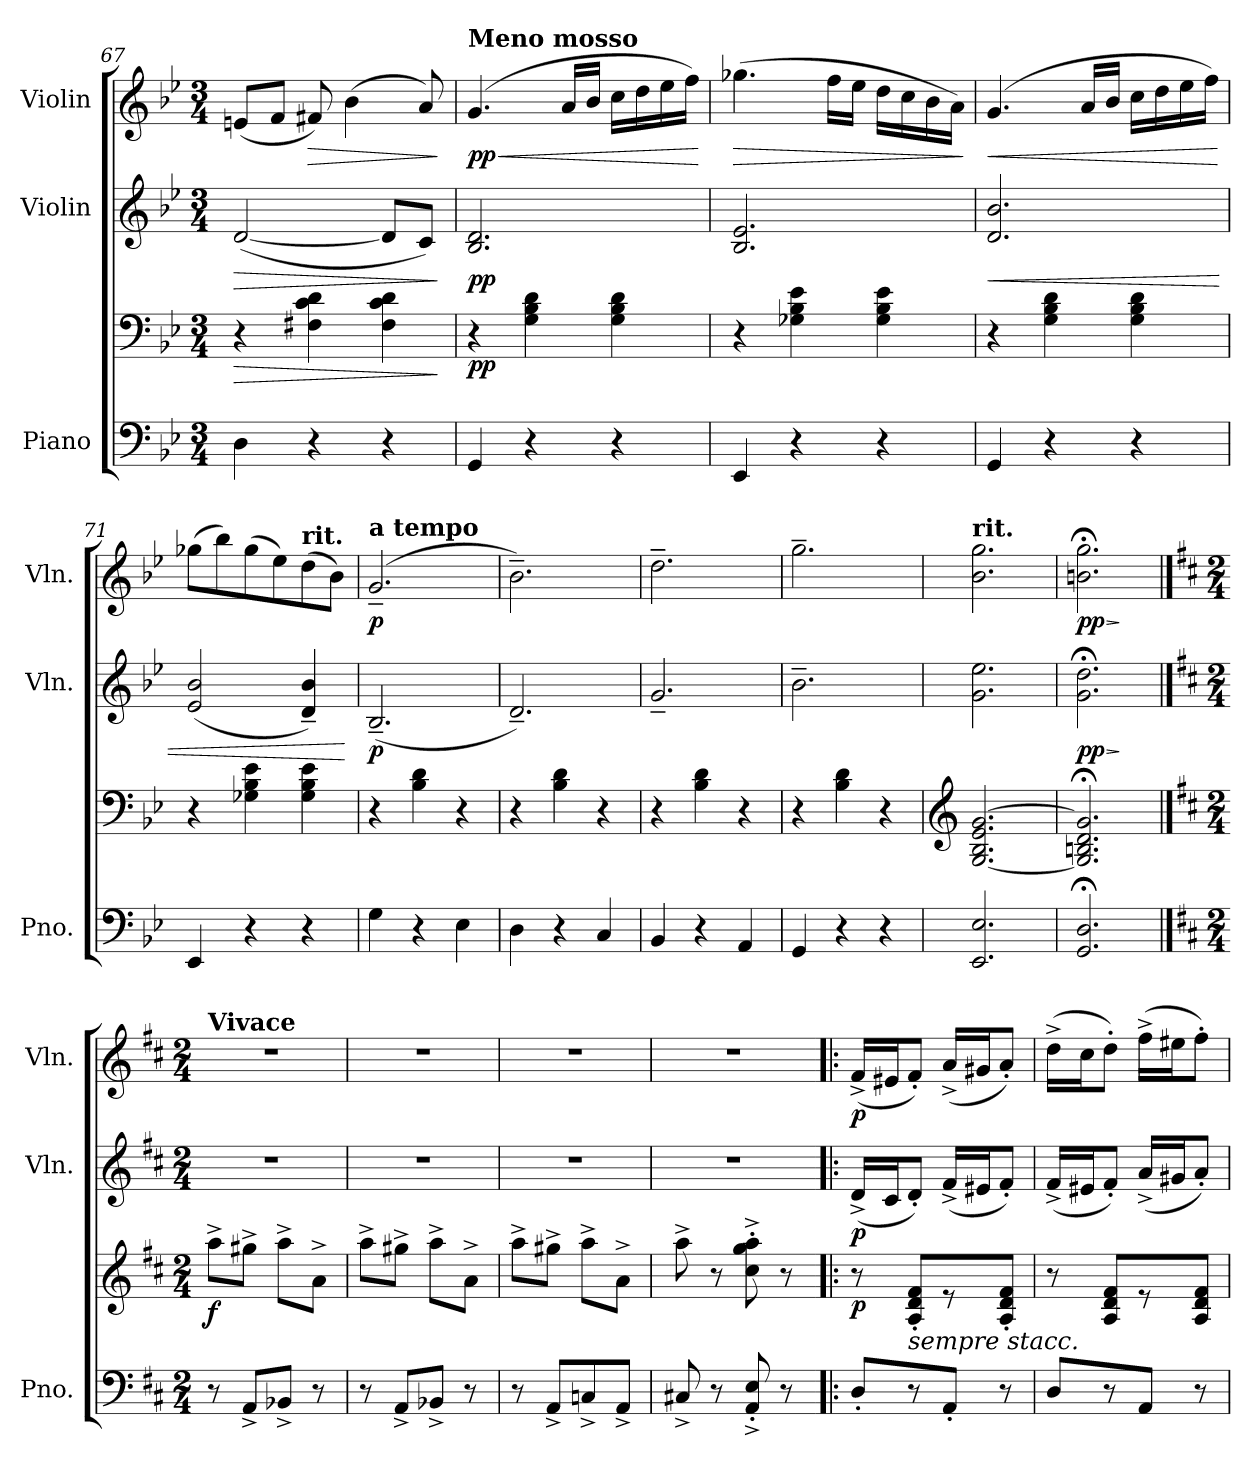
**kern	**kern	**dynam	**kern	**dynam	**kern	**dynam
*part3	*part3	*part3	*part2	*part2	*part1	*part1
*staff4	*staff3	*staff3/4	*staff2	*staff2	*staff1	*staff1
*I"Piano	*	*	*I"Violin	*	*I"Violin	*
*I'Pno.	*	*	*I'Vln.	*	*I'Vln.	*
*clefF4	*clefF4	*	*clefG2	*	*clefG2	*
*k[b-e-]	*k[b-e-]	*	*k[b-e-]	*	*k[b-e-]	*
*M3/4	*M3/4	*	*M3/4	*	*M3/4	*
=67	=67	=67	=67	=67	=67	=67
!	!	!LO:HP:b	!	!LO:HP:b	!	!
4D\	4r	>	(<[2d/	>	(<8en/L	.
.	.	.	.	.	8f/J	.
!	!	!	!	!	!	!LO:HP:b
4r	4F#X\ 4c\ 4d\	.	.	.	8f#X/)	>
.	.	.	.	.	(>4b-\	.
4r	4F#\ 4c\ 4d\	.	8d/L]	.	.	.
.	.	.	8c/J)	.	8a/)	.
.	.	]	.	]	.	]
=68	=68	=68	=68	=68	=68	=68
!	!	!	!	!	!LO:TX:a:B:t=Meno mosso	!
!	!	!LO:DY:b	!	!LO:DY:b	!	!LO:HP:b
!	!	!	!	!	!	!LO:DY:n=1:b
4GG/	4r	pp	2.B-/ 2.d/	pp	(>4.g/	< pp
4r	4G\ 4B-\ 4d\	.	.	.	.	.
.	.	.	.	.	16a/LL	.
.	.	.	.	.	16b-/JJ	.
4r	4G\ 4B-\ 4d\	.	.	.	16cc\LL	.
.	.	.	.	.	16dd\	.
.	.	.	.	.	16ee-\	.
.	.	.	.	.	16ff\JJ)	.
.	.	.	.	.	.	[
=69	=69	=69	=69	=69	=69	=69
!	!	!	!	!	!	!LO:HP:b
4EE-/	4r	.	2.B-/ 2.e-/	.	(>4.gg-X\	>
4r	4G-X\ 4B-\ 4e-\	.	.	.	.	.
.	.	.	.	.	16ff\LL	.
.	.	.	.	.	16ee-\JJ	.
4r	4G-\ 4B-\ 4e-\	.	.	.	16dd\LL	.
.	.	.	.	.	16cc\	.
.	.	.	.	.	16b-\	.
.	.	.	.	.	16a\JJ)	.
.	.	.	.	.	.	]
=70	=70	=70	=70	=70	=70	=70
!	!	!	!	!LO:HP:b	!	!LO:HP:b
4GG/	4r	.	2.d/ 2.b-/	<	(>4.g/	<
4r	4G\ 4B-\ 4d\	.	.	.	.	.
.	.	.	.	.	16a/LL	.
.	.	.	.	.	16b-/JJ	.
4r	4G\ 4B-\ 4d\	.	.	.	16cc\LL	.
.	.	.	.	.	16dd\	.
.	.	.	.	.	16ee-\	.
.	.	.	.	.	16ff\JJ)	.
.	.	.	.	.	.	[
=71	=71	=71	=71	=71	=71	=71
4EE-/	4r	.	(<2e-/ 2b-/	.	(>8gg-X\L	.
.	.	.	.	.	8bb-\)	.
4r	4G-X\ 4B-\ 4e-\	.	.	.	(>8gg-\	.
.	.	.	.	.	8ee-\)	.
!	!	!	!	!	!LO:TX:a:B:t=rit.	!
4r	4G-\ 4B-\ 4e-\	.	4d/~ 4b-/~)	.	(>8dd\	.
.	.	.	.	.	8b-\J)	.
.	.	.	.	[	.	.
!!LO:PB:g=z
=72	=72	=72	=72	=72	=72	=72
!	!	!	!	!	!LO:TX:a:B:t=a tempo	!
!	!	!	!	!LO:DY:b	!	!LO:DY:b
4G\	4r	.	(<2.B-~/	p	(<2.g~/	p
4r	4B-\ 4d\	.	.	.	.	.
4E-\	4r	.	.	.	.	.
=73	=73	=73	=73	=73	=73	=73
4D\	4r	.	2.d~/)	.	2.b-~\)	.
4r	4B-\ 4d\	.	.	.	.	.
4C/	4r	.	.	.	.	.
=74	=74	=74	=74	=74	=74	=74
4BB-/	4r	.	2.g~/	.	2.dd~\	.
4r	4B-\ 4d\	.	.	.	.	.
4AA/	4r	.	.	.	.	.
=75	=75	=75	=75	=75	=75	=75
4GG/	4r	.	2.b-~\	.	2.gg~\	.
4r	4B-\ 4d\	.	.	.	.	.
4r	4r	.	.	.	.	.
=76	=76	=76	=76	=76	=76	=76
*	*clefG2	*	*	*	*	*
!	!	!	!	!	!LO:TX:a:B:t=rit.	!
2.EE-/ 2.E-/	[2.G/ 2.B-/ 2.e-/ [2.g/	.	2.g\ 2.ee-\	.	2.b-\ 2.gg\	.
=77	=77	=77	=77	=77	=77	=77
!	!	!	!	!LO:HP:b	!	!LO:HP:b
!	!	!	!	!LO:DY:n=1:b	!	!LO:DY:n=1:b
2.GG/;< 2.D/;<	2.G/];< 2.Bn/;< 2.d/;< 2.g/];<	.	2.g\;< 2.dd\;<	> pp	2.bn\;< 2.gg\;<	> pp
.	.	.	.	]	.	]
!!LO:LB:g=z
==1	==1	==1	==1	==1	==1	==1
*k[f#c#]	*k[f#c#]	*	*k[f#c#]	*	*k[f#c#]	*
*M2/4	*M2/4	*	*M2/4	*	*M2/4	*
!	!	!	!	!	!LO:TX:a:B:t=Vivace	!
!	!	!LO:DY:b	!	!	!	!
8r	8aa^\L	f	2r	.	2r	.
8AA^/L	8gg#X^\J	.	.	.	.	.
8BB-X^/J	8aa^\L	.	.	.	.	.
8r	8a^\J	.	.	.	.	.
=2	=2	=2	=2	=2	=2	=2
8r	8aa^\L	.	2r	.	2r	.
8AA^/L	8gg#X^\J	.	.	.	.	.
8BB-X^/J	8aa^\L	.	.	.	.	.
8r	8a^\J	.	.	.	.	.
=3	=3	=3	=3	=3	=3	=3
8r	8aa^\L	.	2r	.	2r	.
8AA^/L	8gg#X^\J	.	.	.	.	.
8Cn^/	8aa^\L	.	.	.	.	.
8AA^/J	8a^\J	.	.	.	.	.
=4	=4	=4	=4	=4	=4	=4
8C#X^/	8aa^\	.	2r	.	2r	.
8r	8r	.	.	.	.	.
8AA/'^ 8E/'^	8cc#\'^ 8gg\'^ 8aa\'^	.	.	.	.	.
8r	8r	.	.	.	.	.
=5!|:	=5!|:	=5!|:	=5!|:	=5!|:	=5!|:	=5!|:
!	!	!LO:DY:b	!	!LO:DY:b	!	!LO:DY:b
8D'/L	8r	p	(<16d^/LL	p	(<16f#^/LL	p
.	.	.	16c#/J	.	16e#X/J	.
!	!LO:TX:b:i:t=sempre stacc.	!	!	!	!	!
8r	8A/' 8d/' 8f#/'L	.	8d'/J)	.	8f#'/J)	.
8AA'/J	8r	.	(<16f#^/LL	.	(<16a^/LL	.
.	.	.	16e#X/J	.	16g#X/J	.
8r	8A/' 8d/' 8f#/'J	.	8f#'/J)	.	8a'/J)	.
=6	=6	=6	=6	=6	=6	=6
8D/L	8r	.	(<16f#^/LL	.	(>16dd^\LL	.
.	.	.	16e#X/J	.	16cc#\J	.
8r	8A/ 8d/ 8f#/L	.	8f#'/J)	.	8dd'\J)	.
8AA/J	8r	.	(<16a^/LL	.	(>16ff#^\LL	.
.	.	.	16g#X/J	.	16ee#X\J	.
8r	8A/ 8d/ 8f#/J	.	8a'/J)	.	8ff#'\J)	.
=	=	=	=	=	=	=
*-	*-	*-	*-	*-	*-	*-
